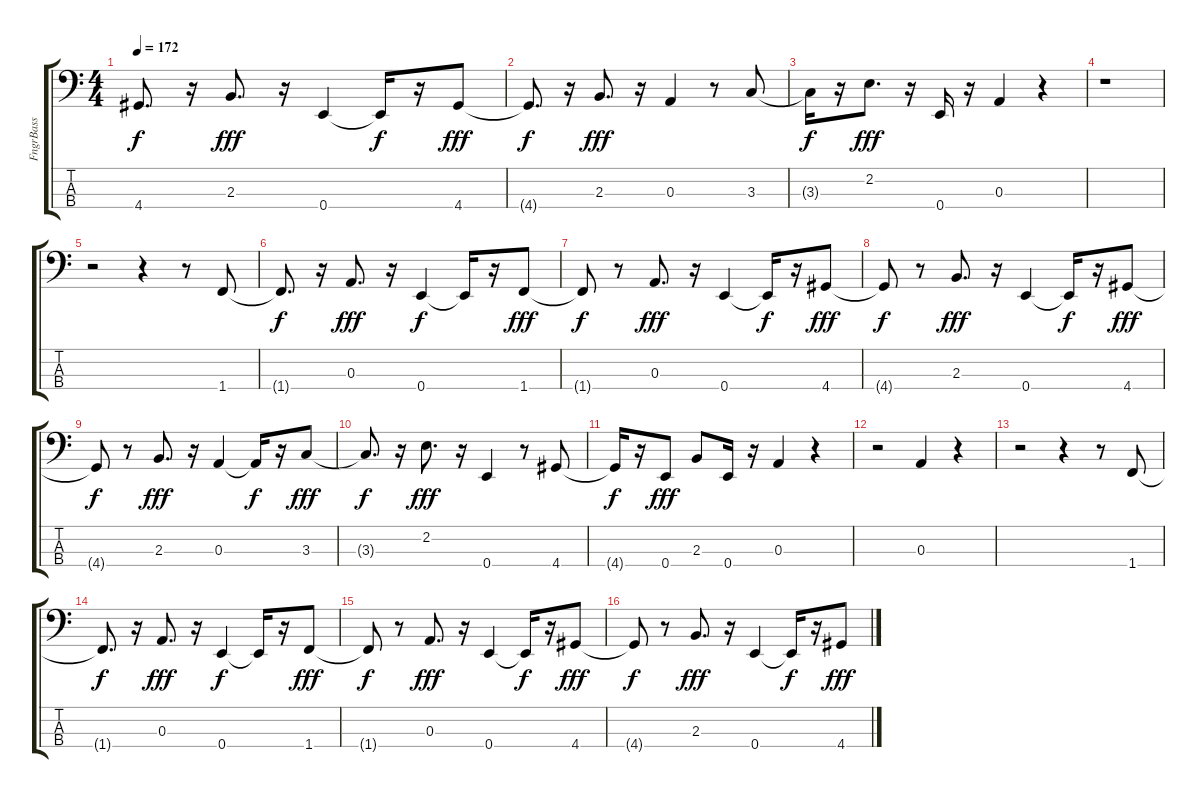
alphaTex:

\track ("FngrBass" "FngrBass") {instrument electricbassfinger}
\staff {score tabs}
\tuning (G2 D2 A1 E1) {hide}
\ts (4 4)
\tempo 172
\clef f4
\ks c
4.4{t}.8{d dy f} r.16 2.3.8{d dy fff} r.16 0.4.4 0.4{t}.16{dy f} r.16 4.4.8{dy fff} |
4.4{t}.8{d dy f} r.16 2.3.8{d dy fff} r.16 0.3.4 r.8 3.3.8 |
3.3{t}.16{dy f} r.16 2.2.8{d dy fff} r.16 0.4.16 r.16 0.3.4 r.4 |
r.1 |
r.2 r.4 r.8 1.4.8 |
1.4{t}.8{d dy f} r.16 0.3.8{d dy fff} r.16 0.4.4{dy f} 0.4{t}.16 r.16 1.4.8{dy fff} |
1.4{t}.8{dy f} r.8 0.3.8{d dy fff} r.16 0.4.4 0.4{t}.16{dy f} r.16 4.4.8{dy fff} |
4.4{t}.8{dy f} r.8 2.3.8{d dy fff} r.16 0.4.4 0.4{t}.16{dy f} r.16 4.4.8{dy fff} |
4.4{t}.8{dy f} r.8 2.3.8{d dy fff} r.16 0.3.4 0.3{t}.16{dy f} r.16 3.3.8{dy fff} |
3.3{t}.8{d dy f} r.16 2.2.8{d dy fff} r.16 0.4.4 r.8 4.4.8 |
4.4{t}.16{dy f} r.16 0.4.8{dy fff} 2.3.8 0.4.16 r.16 0.3.4 r.4 |
r.2 0.3.4 r.4 |
r.2 r.4 r.8 1.4.8 |
1.4{t}.8{d dy f} r.16 0.3.8{d dy fff} r.16 0.4.4{dy f} 0.4{t}.16 r.16 1.4.8{dy fff} |
1.4{t}.8{dy f} r.8 0.3.8{d dy fff} r.16 0.4.4 0.4{t}.16{dy f} r.16 4.4.8{dy fff} |
4.4{t}.8{dy f} r.8 2.3.8{d dy fff} r.16 0.4.4 0.4{t}.16{dy f} r.16 4.4.8{dy fff}
